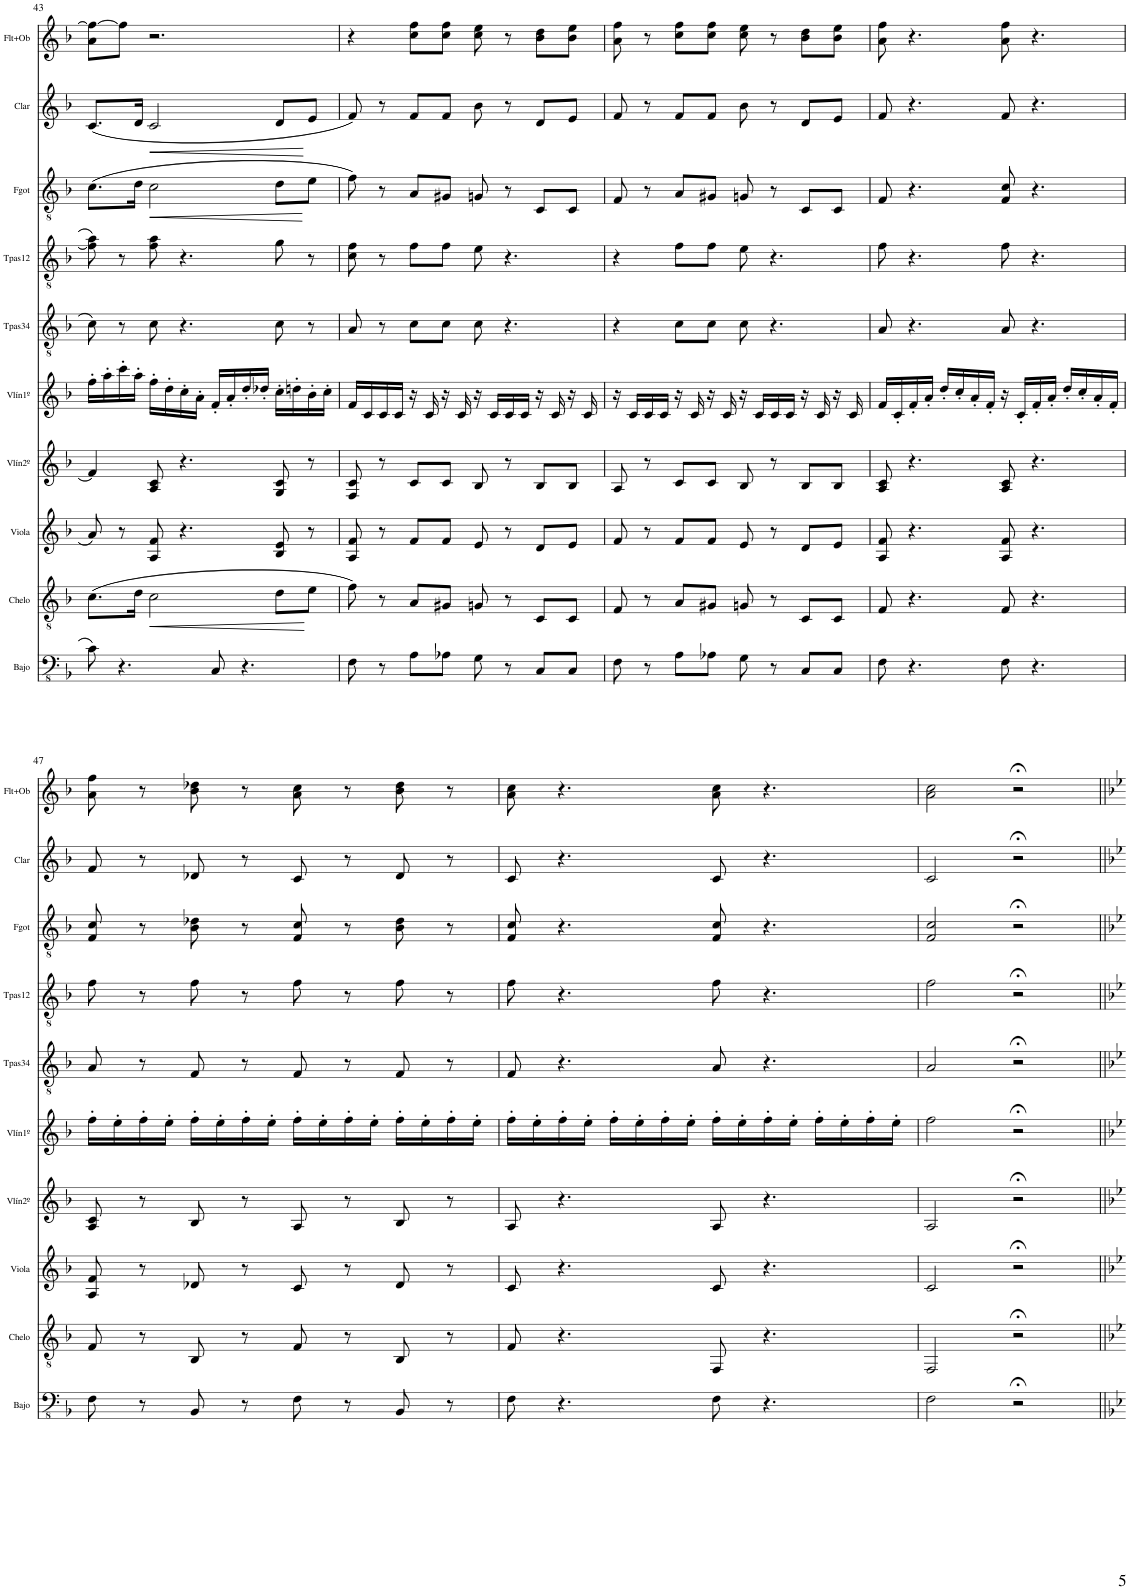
**kern	**kern	**dynam	**kern	**kern	**kern	**kern	**kern	**kern	**dynam	**kern	**dynam	**kern
*part10	*part9	*part9	*part8	*part7	*part6	*part5	*part4	*part3	*part3	*part2	*part2	*part1
*staff10	*staff9	*staff9	*staff8	*staff7	*staff6	*staff5	*staff4	*staff3	*staff3	*staff2	*staff2	*staff1
*I"Contrabajo	*I"Violonchelo	*	*I"Viola	*I"Violín 2º	*I"Violín 1º	*I"Trompas 3ª y 4ª	*I"Trompas 1ª y 2ª	*I"Fagot	*	*I"Clarinete	*	*I"Flauta y  Oboe
*	*	*	*I'Viola	*I'Vlín2º	*I'Vlín1º	*I'Tpas34	*I'Tpas12	*I'Fgot	*	*I'Clar	*	*I'Flt+Ob
!!LO:PB:g=z
*clefFv4	*clefGv2	*	*clefG2	*clefG2	*clefG2	*clefGv2	*clefGv2	*clefGv2	*	*clefG2	*	*clefG2
*Trd7c12	*	*	*	*	*	*Trd4c7	*Trd4c7	*	*	*Trd1c2	*	*
*k[b-]	*k[b-]	*	*k[b-]	*k[b-]	*k[b-]	*k[b-]	*k[b-]	*k[b-]	*	*k[b-]	*	*k[b-]
*M4/4	*M4/4	*	*M4/4	*M4/4	*M4/4	*M4/4	*M4/4	*M4/4	*	*M4/4	*	*M4/4
=43	=43	=43	=43	=43	=43	=43	=43	=43	=43	=43	=43	=43
8C\	(8.c\L	.	8a/	4f/]	16ff'\LL	8c\	8f\] 8a\	(8.c\L	.	(8.c/L	.	8a\ 8ff\_L
.	.	.	.	.	16aa'\	.	.	.	.	.	.	.
4.r	.	.	8r	.	16ccc'\	8r	8r	.	.	.	.	8ff\J]
.	16d\Jk	.	.	.	16aa'\JJ	.	.	16d\Jk	.	16d/Jk	.	.
!	!	!LO:HP:b	!	!	!	!	!	!	!LO:HP:b	!	!LO:HP:b	!
.	2c\	<	8A/ 8f/	8A/ 8c/	16ff'\LL	8c\	8f\ 8a\	2c\	<	2c/	<	2.r
.	.	.	.	.	16dd'\	.	.	.	.	.	.	.
.	.	.	4.r	4.r	16cc'\	4.r	4.r	.	.	.	.	.
.	.	.	.	.	16a'\JJ	.	.	.	.	.	.	.
8CC/	.	.	.	.	16f'/LL	.	.	.	.	.	.	.
.	.	.	.	.	16a'/	.	.	.	.	.	.	.
4.r	.	.	.	.	16dd'/	.	.	.	.	.	.	.
.	.	.	.	.	16dd-X'/JJ	.	.	.	.	.	.	.
.	8d\L	.	8B-/ 8e/	8G/ 8c/	16cc'\LL	8c\	8g\	8d\L	.	8d/L	.	.
.	.	.	.	.	16ddn'\	.	.	.	.	.	.	.
.	8e\J	.	8r	8r	16b-'\	8r	8r	8e\J	.	8e/J	.	.
.	.	.	.	.	16cc'\JJ	.	.	.	.	.	.	.
.	.	[	.	.	.	.	.	.	[	.	[	.
=44	=44	=44	=44	=44	=44	=44	=44	=44	=44	=44	=44	=44
8FF\	8f\)	.	8A/ 8f/	8F/ 8c/	16f/LL	8A/	8c\ 8f\	8f\)	.	8f/)	.	4r
.	.	.	.	.	16c/	.	.	.	.	.	.	.
8r	8r	.	8r	8r	16c/	8r	8r	8r	.	8r	.	.
.	.	.	.	.	16c/JJ	.	.	.	.	.	.	.
8AA\L	8A/L	.	8f/L	8c/L	16r	8c\L	8f\L	8A/L	.	8f/L	.	8cc\ 8ff\L
.	.	.	.	.	16c/	.	.	.	.	.	.	.
8AA-X\J	8G#X/J	.	8f/J	8c/J	16r	8c\J	8f\J	8G#X/J	.	8f/J	.	8cc\ 8ff\J
.	.	.	.	.	16c/	.	.	.	.	.	.	.
8GG\	8Gn/	.	8e/	8B-/	16r	8c\	8e\	8Gn/	.	8b-\	.	8cc\ 8ee\
.	.	.	.	.	16c/LL	.	.	.	.	.	.	.
8r	8r	.	8r	8r	16c/	4.r	4.r	8r	.	8r	.	8r
.	.	.	.	.	16c/JJ	.	.	.	.	.	.	.
8CC/L	8C/L	.	8d/L	8B-/L	16r	.	.	8C/L	.	8d/L	.	8b-\ 8dd\L
.	.	.	.	.	16c/	.	.	.	.	.	.	.
8CC/J	8C/J	.	8e/J	8B-/J	16r	.	.	8C/J	.	8e/J	.	8b-\ 8ee\J
.	.	.	.	.	16c/	.	.	.	.	.	.	.
=45	=45	=45	=45	=45	=45	=45	=45	=45	=45	=45	=45	=45
8FF\	8F/	.	8f/	8A/	16r	4r	4r	8F/	.	8f/	.	8a\ 8ff\
.	.	.	.	.	16c/LL	.	.	.	.	.	.	.
8r	8r	.	8r	8r	16c/	.	.	8r	.	8r	.	8r
.	.	.	.	.	16c/JJ	.	.	.	.	.	.	.
8AA\L	8A/L	.	8f/L	8c/L	16r	8c\L	8f\L	8A/L	.	8f/L	.	8cc\ 8ff\L
.	.	.	.	.	16c/	.	.	.	.	.	.	.
8AA-X\J	8G#X/J	.	8f/J	8c/J	16r	8c\J	8f\J	8G#X/J	.	8f/J	.	8cc\ 8ff\J
.	.	.	.	.	16c/	.	.	.	.	.	.	.
8GG\	8Gn/	.	8e/	8B-/	16r	8c\	8e\	8Gn/	.	8b-\	.	8cc\ 8ee\
.	.	.	.	.	16c/LL	.	.	.	.	.	.	.
8r	8r	.	8r	8r	16c/	4.r	4.r	8r	.	8r	.	8r
.	.	.	.	.	16c/JJ	.	.	.	.	.	.	.
8CC/L	8C/L	.	8d/L	8B-/L	16r	.	.	8C/L	.	8d/L	.	8b-\ 8dd\L
.	.	.	.	.	16c/	.	.	.	.	.	.	.
8CC/J	8C/J	.	8e/J	8B-/J	16r	.	.	8C/J	.	8e/J	.	8b-\ 8ee\J
.	.	.	.	.	16c/	.	.	.	.	.	.	.
=46	=46	=46	=46	=46	=46	=46	=46	=46	=46	=46	=46	=46
8FF\	8F/	.	8A/ 8f/	8A/ 8c/	16f/LL	8A/	8f\	8F/	.	8f/	.	8a\ 8ff\
.	.	.	.	.	16c'/	.	.	.	.	.	.	.
4.r	4.r	.	4.r	4.r	16f'/	4.r	4.r	4.r	.	4.r	.	4.r
.	.	.	.	.	16a'/JJ	.	.	.	.	.	.	.
.	.	.	.	.	16dd'/LL	.	.	.	.	.	.	.
.	.	.	.	.	16cc'/	.	.	.	.	.	.	.
.	.	.	.	.	16a'/	.	.	.	.	.	.	.
.	.	.	.	.	16f'/JJ	.	.	.	.	.	.	.
8FF\	8F/	.	8A/ 8f/	8A/ 8c/	16r	8A/	8f\	8F/ 8c/	.	8f/	.	8a\ 8ff\
.	.	.	.	.	16c'/LL	.	.	.	.	.	.	.
4.r	4.r	.	4.r	4.r	16f'/	4.r	4.r	4.r	.	4.r	.	4.r
.	.	.	.	.	16a'/JJ	.	.	.	.	.	.	.
.	.	.	.	.	16dd'/LL	.	.	.	.	.	.	.
.	.	.	.	.	16cc'/	.	.	.	.	.	.	.
.	.	.	.	.	16a'/	.	.	.	.	.	.	.
.	.	.	.	.	16f'/JJ	.	.	.	.	.	.	.
!!LO:LB:g=z
=47	=47	=47	=47	=47	=47	=47	=47	=47	=47	=47	=47	=47
8FF\	8F/	.	8A/ 8f/	8A/ 8c/	16ff'\LL	8A/	8f\	8F/ 8c/	.	8f/	.	8a\ 8ff\
.	.	.	.	.	16ee'\	.	.	.	.	.	.	.
8r	8r	.	8r	8r	16ff'\	8r	8r	8r	.	8r	.	8r
.	.	.	.	.	16ee'\JJ	.	.	.	.	.	.	.
8BBB-/	8BB-/	.	8d-X/	8B-/	16ff'\LL	8F/	8f\	8B-\ 8d-X\	.	8d-X/	.	8b-\ 8dd-X\
.	.	.	.	.	16ee'\	.	.	.	.	.	.	.
8r	8r	.	8r	8r	16ff'\	8r	8r	8r	.	8r	.	8r
.	.	.	.	.	16ee'\JJ	.	.	.	.	.	.	.
8FF\	8F/	.	8c/	8A/	16ff'\LL	8F/	8f\	8F/ 8c/	.	8c/	.	8a\ 8cc\
.	.	.	.	.	16ee'\	.	.	.	.	.	.	.
8r	8r	.	8r	8r	16ff'\	8r	8r	8r	.	8r	.	8r
.	.	.	.	.	16ee'\JJ	.	.	.	.	.	.	.
8BBB-/	8BB-/	.	8d-/	8B-/	16ff'\LL	8F/	8f\	8B-\ 8d-\	.	8d-/	.	8b-\ 8dd-\
.	.	.	.	.	16ee'\	.	.	.	.	.	.	.
8r	8r	.	8r	8r	16ff'\	8r	8r	8r	.	8r	.	8r
.	.	.	.	.	16ee'\JJ	.	.	.	.	.	.	.
=48	=48	=48	=48	=48	=48	=48	=48	=48	=48	=48	=48	=48
8FF\	8F/	.	8c/	8A/	16ff'\LL	8F/	8f\	8F/ 8c/	.	8c/	.	8a\ 8cc\
.	.	.	.	.	16ee'\	.	.	.	.	.	.	.
4.r	4.r	.	4.r	4.r	16ff'\	4.r	4.r	4.r	.	4.r	.	4.r
.	.	.	.	.	16ee'\JJ	.	.	.	.	.	.	.
.	.	.	.	.	16ff'\LL	.	.	.	.	.	.	.
.	.	.	.	.	16ee'\	.	.	.	.	.	.	.
.	.	.	.	.	16ff'\	.	.	.	.	.	.	.
.	.	.	.	.	16ee'\JJ	.	.	.	.	.	.	.
8FF\	8FF/	.	8c/	8A/	16ff'\LL	8A/	8f\	8F/ 8c/	.	8c/	.	8a\ 8cc\
.	.	.	.	.	16ee'\	.	.	.	.	.	.	.
4.r	4.r	.	4.r	4.r	16ff'\	4.r	4.r	4.r	.	4.r	.	4.r
.	.	.	.	.	16ee'\JJ	.	.	.	.	.	.	.
.	.	.	.	.	16ff'\LL	.	.	.	.	.	.	.
.	.	.	.	.	16ee'\	.	.	.	.	.	.	.
.	.	.	.	.	16ff'\	.	.	.	.	.	.	.
.	.	.	.	.	16ee'\JJ	.	.	.	.	.	.	.
=49	=49	=49	=49	=49	=49	=49	=49	=49	=49	=49	=49	=49
2FF\	2FF/	.	2c/	2A/	2ff\	2A/	2f\	2F/ 2c/	.	2c/	.	2a\ 2cc\
2r;<	2r;<	.	2r;<	2r;<	2r;<	2r;<	2r;<	2r;<	.	2r;<	.	2r;<
=||	=||	=||	=||	=||	=||	=||	=||	=||	=||	=||	=||	=||
*-	*-	*-	*-	*-	*-	*-	*-	*-	*-	*-	*-	*-
